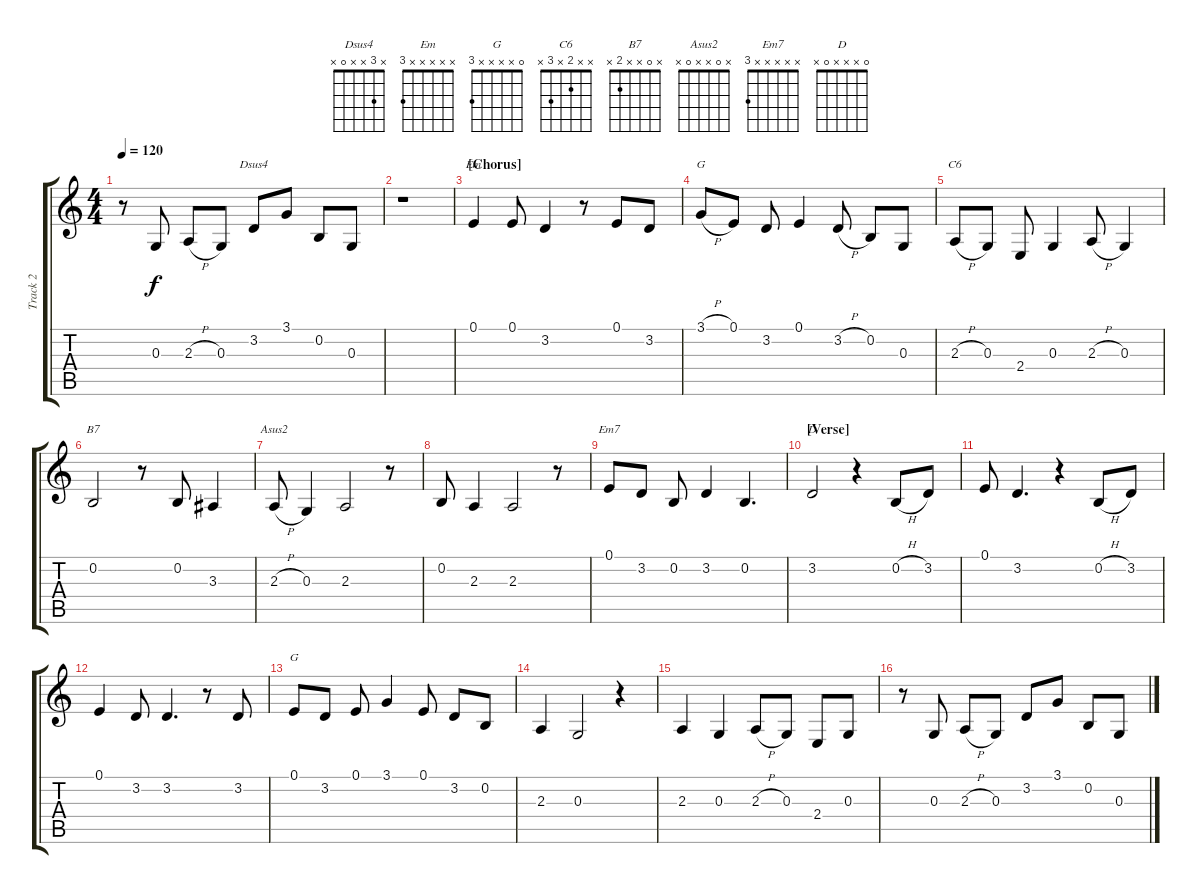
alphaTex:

\track ("Track 2" "Track 2") {instrument altosax}
\staff {score tabs}
\tuning (E4 B3 G3 D3 A2 E2) {hide}
\chord ("Dsus4" x 3 x x 0 x)
\chord ("Em" x x x x x 3)
\chord ("G" x x x x x 3)
\chord ("C6" x x 2 x 3 x)
\chord ("B7" x 0 x x 2 x)
\chord ("Asus2" x 0 x x 0 x)
\chord ("Em7" x x x x x 3)
\chord ("D" 0 x x x 0 x)
\chord ("G" 0 x x x x 3)
\ts (4 4)
\tempo 120
\clef g2
\ks c
r.8{dy f} 0.3.8 2.3{h}.8 0.3.8 3.2.8{ch "Dsus4"} 3.1.8 0.2.8 0.3.8 |
r.1 |
\section ("" "[Chorus]")
0.1.4{ch "Em"} 0.1.8 3.2.4 r.8 0.1.8 3.2.8 |
3.1{h}.8{ch "G"} 0.1.8 3.2.8 0.1.4 3.2{h}.8 0.2.8 0.3.8 |
2.3{h}.8{ch "C6"} 0.3.8 2.4.8 0.3.4 2.3{h}.8 0.3.4 |
0.2.2{ch "B7"} r.8 0.2.8 3.3.4 |
2.3{h}.8{ch "Asus2"} 0.3.4 2.3.2 r.8 |
0.2.8 2.3.4 2.3.2 r.8 |
0.1.8{ch "Em7"} 3.2.8 0.2.8 3.2.4 0.2.4{d} |
\section ("" "[Verse]")
3.2.2{ch "D"} r.4 0.2{h}.8 3.2.8 |
0.1.8 3.2.4{d} r.4 0.2{h}.8 3.2.8 |
0.1.4 3.2.8 3.2.4{d} r.8 3.2.8 |
0.1.8{ch "G"} 3.2.8 0.1.8 3.1.4 0.1.8 3.2.8 0.2.8 |
2.3.4 0.3.2 r.4 |
2.3.4 0.3.4 2.3{h}.8 0.3.8 2.4.8 0.3.8 |
r.8 0.3.8 2.3{h}.8 0.3.8 3.2.8 3.1.8 0.2.8 0.3.8
